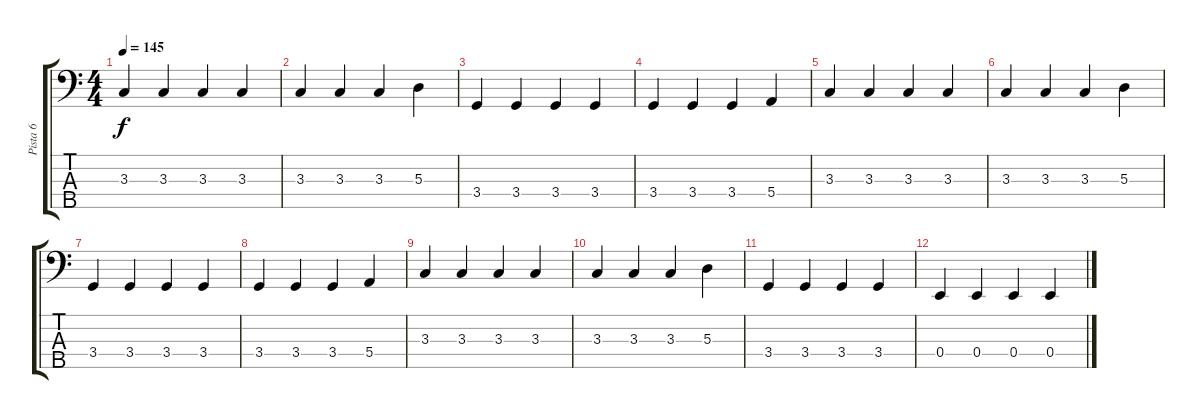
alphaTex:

\track ("Pista 6" "Pista 6") {instrument electricbassfinger}
\staff {score tabs}
\tuning (G2 D2 A1 E1 B0) {hide}
\ts (4 4)
\tempo 145
\clef f4
\ks c
3.3.4{dy f} 3.3.4 3.3.4 3.3.4 |
3.3.4 3.3.4 3.3.4 5.3.4 |
3.4.4 3.4.4 3.4.4 3.4.4 |
3.4.4 3.4.4 3.4.4 5.4.4 |
3.3.4 3.3.4 3.3.4 3.3.4 |
3.3.4 3.3.4 3.3.4 5.3.4 |
3.4.4 3.4.4 3.4.4 3.4.4 |
3.4.4 3.4.4 3.4.4 5.4.4 |
3.3.4 3.3.4 3.3.4 3.3.4 |
3.3.4 3.3.4 3.3.4 5.3.4 |
3.4.4 3.4.4 3.4.4 3.4.4 |
0.4.4 0.4.4 0.4.4 0.4.4
